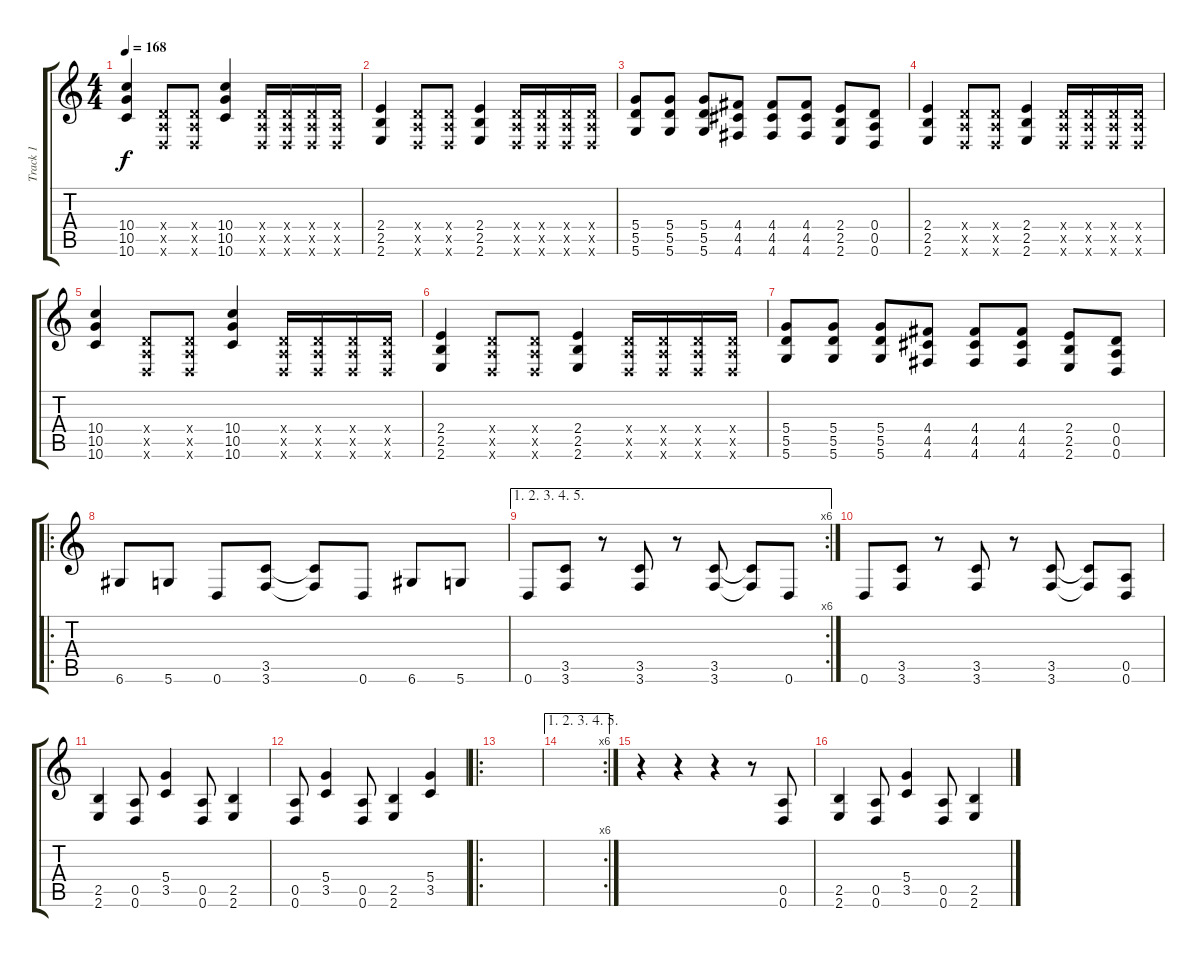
\track ("Track 1" "Track 1") {instrument overdrivenguitar}
\staff {score tabs}
\tuning (E4 B3 G3 D3 A2 D2) {hide}
\ts (4 4)
\tempo 168
\clef g2
\ks c
(10.4 10.5 10.6).4{dy f} (0.4{x} 0.5{x} 0.6{x}).8 (0.4{x} 0.5{x} 0.6{x}).8 (10.4 10.5 10.6).4 (0.4{x} 0.5{x} 0.6{x}).16 (0.4{x} 0.5{x} 0.6{x}).16 (0.4{x} 0.5{x} 0.6{x}).16 (0.4{x} 0.5{x} 0.6{x}).16 |
(2.4 2.5 2.6).4 (0.4{x} 0.5{x} 0.6{x}).8 (0.4{x} 0.5{x} 0.6{x}).8 (2.4 2.5 2.6).4 (0.4{x} 0.5{x} 0.6{x}).16 (0.4{x} 0.5{x} 0.6{x}).16 (0.4{x} 0.5{x} 0.6{x}).16 (0.4{x} 0.5{x} 0.6{x}).16 |
(5.4 5.5 5.6).8 (5.4 5.5 5.6).8 (5.4 5.5 5.6).8 (4.4 4.5 4.6).8 (4.4 4.5 4.6).8 (4.4 4.5 4.6).8 (2.4 2.5 2.6).8 (0.4 0.5 0.6).8 |
(2.4 2.5 2.6).4 (0.4{x} 0.5{x} 0.6{x}).8 (0.4{x} 0.5{x} 0.6{x}).8 (2.4 2.5 2.6).4 (0.4{x} 0.5{x} 0.6{x}).16 (0.4{x} 0.5{x} 0.6{x}).16 (0.4{x} 0.5{x} 0.6{x}).16 (0.4{x} 0.5{x} 0.6{x}).16 |
(10.4 10.5 10.6).4 (0.4{x} 0.5{x} 0.6{x}).8 (0.4{x} 0.5{x} 0.6{x}).8 (10.4 10.5 10.6).4 (0.4{x} 0.5{x} 0.6{x}).16 (0.4{x} 0.5{x} 0.6{x}).16 (0.4{x} 0.5{x} 0.6{x}).16 (0.4{x} 0.5{x} 0.6{x}).16 |
(2.4 2.5 2.6).4 (0.4{x} 0.5{x} 0.6{x}).8 (0.4{x} 0.5{x} 0.6{x}).8 (2.4 2.5 2.6).4 (0.4{x} 0.5{x} 0.6{x}).16 (0.4{x} 0.5{x} 0.6{x}).16 (0.4{x} 0.5{x} 0.6{x}).16 (0.4{x} 0.5{x} 0.6{x}).16 |
(5.4 5.5 5.6).8 (5.4 5.5 5.6).8 (5.4 5.5 5.6).8 (4.4 4.5 4.6).8 (4.4 4.5 4.6).8 (4.4 4.5 4.6).8 (2.4 2.5 2.6).8 (0.4 0.5 0.6).8 |
\ro
6.6.8 5.6.8 0.6.8 (3.5 3.6).8 (3.5{t} 3.6{t}).8 0.6.8 6.6.8 5.6.8 |
\ae (1 2 3 4 5)
\rc 6
0.6.8 (3.5 3.6).8 r.8 (3.5 3.6).8 r.8 (3.5 3.6).8 (3.5{t} 3.6{t}).8 0.6.8 |
0.6.8 (3.5 3.6).8 r.8 (3.5 3.6).8 r.8 (3.5 3.6).8 (3.5{t} 3.6{t}).8 (0.5 0.6).8 |
(2.5 2.6).4 (0.5 0.6).8 (5.4 3.5).4 (0.5 0.6).8 (2.5 2.6).4 |
(0.5 0.6).8 (5.4 3.5).4 (0.5 0.6).8 (2.5 2.6).4 (5.4 3.5).4 |
\ro
|
\ae (1 2 3 4 5)
\rc 6
|
r.4 r.4 r.4 r.8 (0.5 0.6).8 |
(2.5 2.6).4 (0.5 0.6).8 (5.4 3.5).4 (0.5 0.6).8 (2.5 2.6).4
